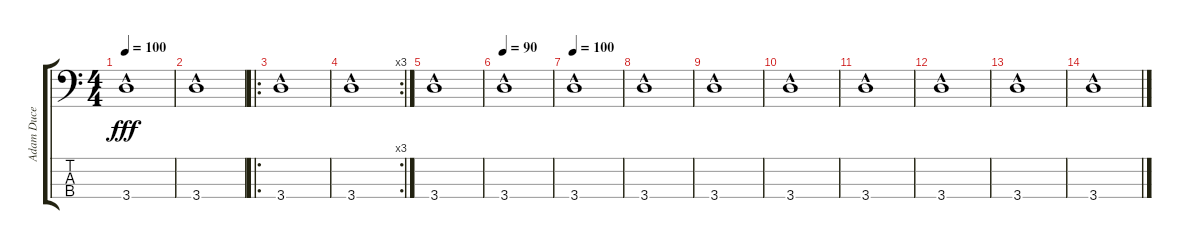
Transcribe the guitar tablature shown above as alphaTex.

\track ("Adam Duce" "Adam Duce") {instrument electricbassfinger}
\staff {score tabs}
\tuning (Db2 Ab2 E1 B-1) {hide}
\ts (4 4)
\tempo 100
\clef f4
\ks c
3.4{hac}.1{dy fff} |
3.4{hac}.1 |
\ro
3.4{hac}.1 |
\rc 3
3.4{hac}.1 |
3.4{hac}.1 |
\tempo 90
3.4{hac}.1 |
\tempo 100
3.4{hac}.1 |
3.4{hac}.1 |
3.4{hac}.1{volume 8} |
3.4{hac}.1 |
3.4{hac}.1 |
3.4{hac}.1 |
3.4{hac}.1{volume 0} |
3.4{hac}.1
